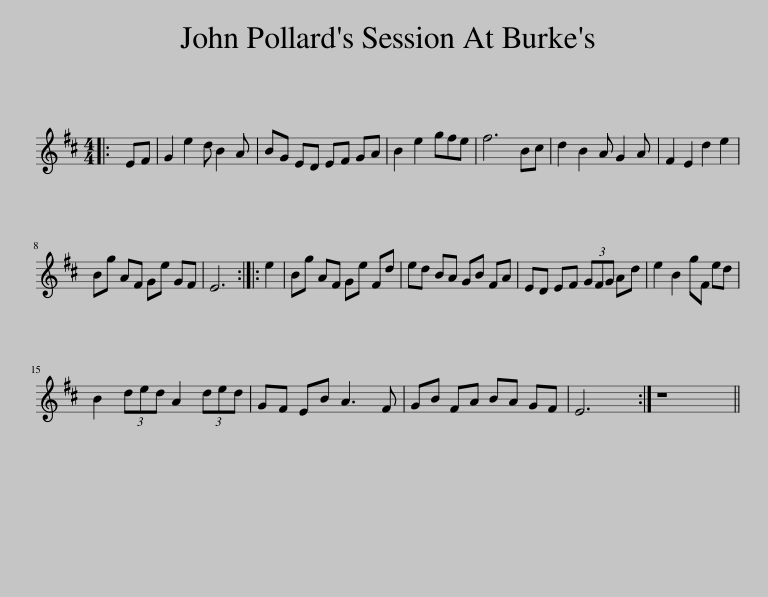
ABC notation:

X:1
L:1/8
M:4/4
I:linebreak $
K:D
V:1 treble
V:1
|: EF | G2 e2 d B2 A | BG ED EF GA | B2 e2 gfe | f6 Bc | %5
 d2 B2 A G2 A | F2 E2 d2 e2 |$ Bg AF Ge GF | E6 :: e2 | %10
 Bg AF Ge Fd | ed BA GB FA | ED EF (3GFG Ad | e2 B2 gF ed |$ B2 (3ded A2 (3ded | %15
 GF EB A3 F | GB FA BA GF | E6 :| z8 || %19
